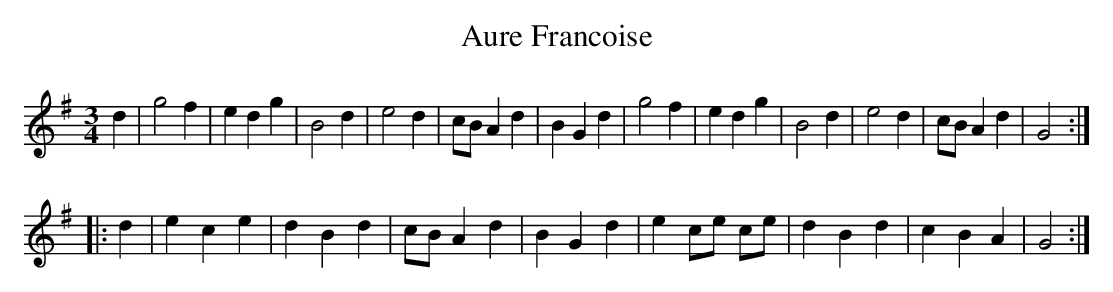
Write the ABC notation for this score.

X:1
T:Aure Francoise
M:3/4
L:1/4
K:G
d|g2f|edg|B2d|e2d|c/B/Ad|BGd|\
g2f|edg|B2d|e2d|c/B/Ad|G2:|
|:d|ece|dBd|c/B/Ad|BGd|\
e c/e/ c/e/|dBd|cBA|G2:|
